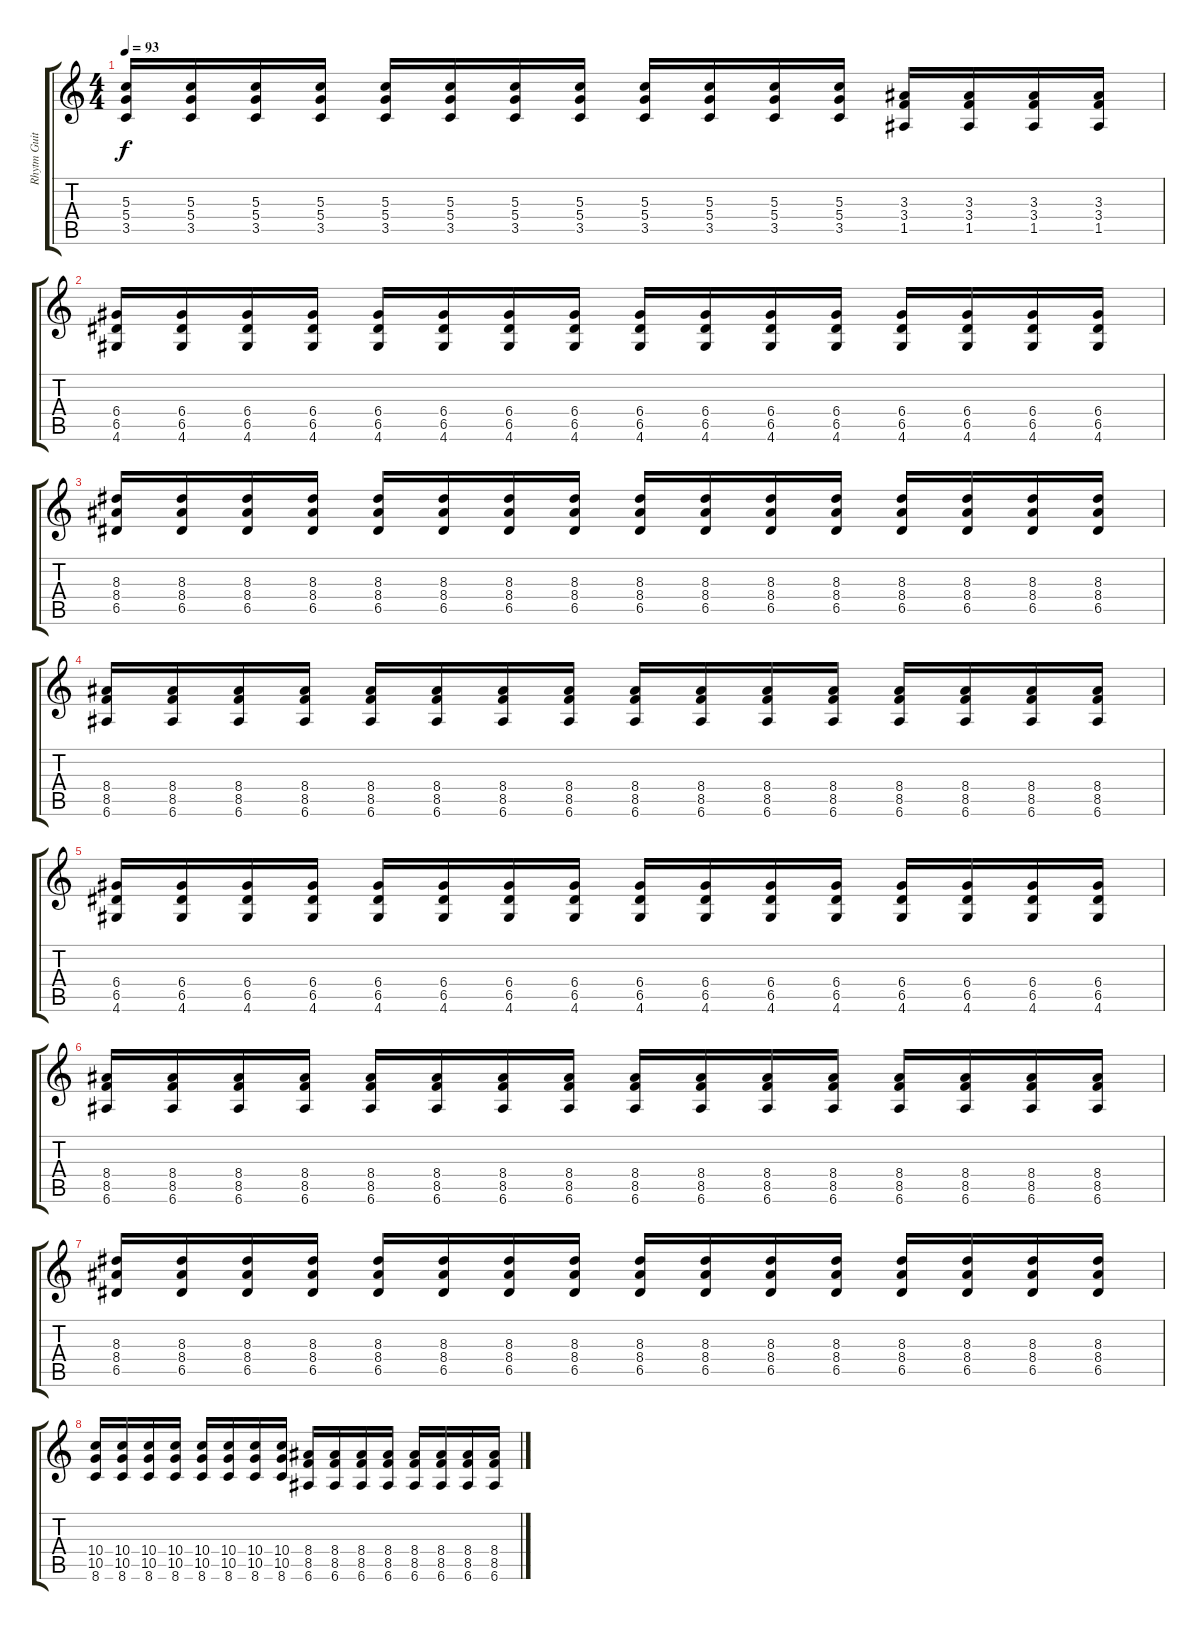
\track ("Rhytm Guitar" "Rhytm Guit") {instrument distortionguitar}
\staff {score tabs}
\tuning (E4 B3 G3 D3 A2 E2) {hide}
\ts (4 4)
\tempo 93
\clef g2
\ks c
(5.3 5.4 3.5).16{dy f} (5.3 5.4 3.5).16 (5.3 5.4 3.5).16 (5.3 5.4 3.5).16 (5.3 5.4 3.5).16 (5.3 5.4 3.5).16 (5.3 5.4 3.5).16 (5.3 5.4 3.5).16 (5.3 5.4 3.5).16 (5.3 5.4 3.5).16 (5.3 5.4 3.5).16 (5.3 5.4 3.5).16 (3.3 3.4 1.5).16 (3.3 3.4 1.5).16 (3.3 3.4 1.5).16 (3.3 3.4 1.5).16 |
(6.4 6.5 4.6).16 (6.4 6.5 4.6).16 (6.4 6.5 4.6).16 (6.4 6.5 4.6).16 (6.4 6.5 4.6).16 (6.4 6.5 4.6).16 (6.4 6.5 4.6).16 (6.4 6.5 4.6).16 (6.4 6.5 4.6).16 (6.4 6.5 4.6).16 (6.4 6.5 4.6).16 (6.4 6.5 4.6).16 (6.4 6.5 4.6).16 (6.4 6.5 4.6).16 (6.4 6.5 4.6).16 (6.4 6.5 4.6).16 |
(8.3 8.4 6.5).16 (8.3 8.4 6.5).16 (8.3 8.4 6.5).16 (8.3 8.4 6.5).16 (8.3 8.4 6.5).16 (8.3 8.4 6.5).16 (8.3 8.4 6.5).16 (8.3 8.4 6.5).16 (8.3 8.4 6.5).16 (8.3 8.4 6.5).16 (8.3 8.4 6.5).16 (8.3 8.4 6.5).16 (8.3 8.4 6.5).16 (8.3 8.4 6.5).16 (8.3 8.4 6.5).16 (8.3 8.4 6.5).16 |
(8.4 8.5 6.6).16 (8.4 8.5 6.6).16 (8.4 8.5 6.6).16 (8.4 8.5 6.6).16 (8.4 8.5 6.6).16 (8.4 8.5 6.6).16 (8.4 8.5 6.6).16 (8.4 8.5 6.6).16 (8.4 8.5 6.6).16 (8.4 8.5 6.6).16 (8.4 8.5 6.6).16 (8.4 8.5 6.6).16 (8.4 8.5 6.6).16 (8.4 8.5 6.6).16 (8.4 8.5 6.6).16 (8.4 8.5 6.6).16 |
(6.4 6.5 4.6).16 (6.4 6.5 4.6).16 (6.4 6.5 4.6).16 (6.4 6.5 4.6).16 (6.4 6.5 4.6).16 (6.4 6.5 4.6).16 (6.4 6.5 4.6).16 (6.4 6.5 4.6).16 (6.4 6.5 4.6).16 (6.4 6.5 4.6).16 (6.4 6.5 4.6).16 (6.4 6.5 4.6).16 (6.4 6.5 4.6).16 (6.4 6.5 4.6).16 (6.4 6.5 4.6).16 (6.4 6.5 4.6).16 |
(8.4 8.5 6.6).16 (8.4 8.5 6.6).16 (8.4 8.5 6.6).16 (8.4 8.5 6.6).16 (8.4 8.5 6.6).16 (8.4 8.5 6.6).16 (8.4 8.5 6.6).16 (8.4 8.5 6.6).16 (8.4 8.5 6.6).16 (8.4 8.5 6.6).16 (8.4 8.5 6.6).16 (8.4 8.5 6.6).16 (8.4 8.5 6.6).16 (8.4 8.5 6.6).16 (8.4 8.5 6.6).16 (8.4 8.5 6.6).16 |
(8.3 8.4 6.5).16 (8.3 8.4 6.5).16 (8.3 8.4 6.5).16 (8.3 8.4 6.5).16 (8.3 8.4 6.5).16 (8.3 8.4 6.5).16 (8.3 8.4 6.5).16 (8.3 8.4 6.5).16 (8.3 8.4 6.5).16 (8.3 8.4 6.5).16 (8.3 8.4 6.5).16 (8.3 8.4 6.5).16 (8.3 8.4 6.5).16 (8.3 8.4 6.5).16 (8.3 8.4 6.5).16 (8.3 8.4 6.5).16 |
(10.4 10.5 8.6).16 (10.4 10.5 8.6).16 (10.4 10.5 8.6).16 (10.4 10.5 8.6).16 (10.4 10.5 8.6).16 (10.4 10.5 8.6).16 (10.4 10.5 8.6).16 (10.4 10.5 8.6).16 (8.4 8.5 6.6).16 (8.4 8.5 6.6).16 (8.4 8.5 6.6).16 (8.4 8.5 6.6).16 (8.4 8.5 6.6).16 (8.4 8.5 6.6).16 (8.4 8.5 6.6).16 (8.4 8.5 6.6).16
